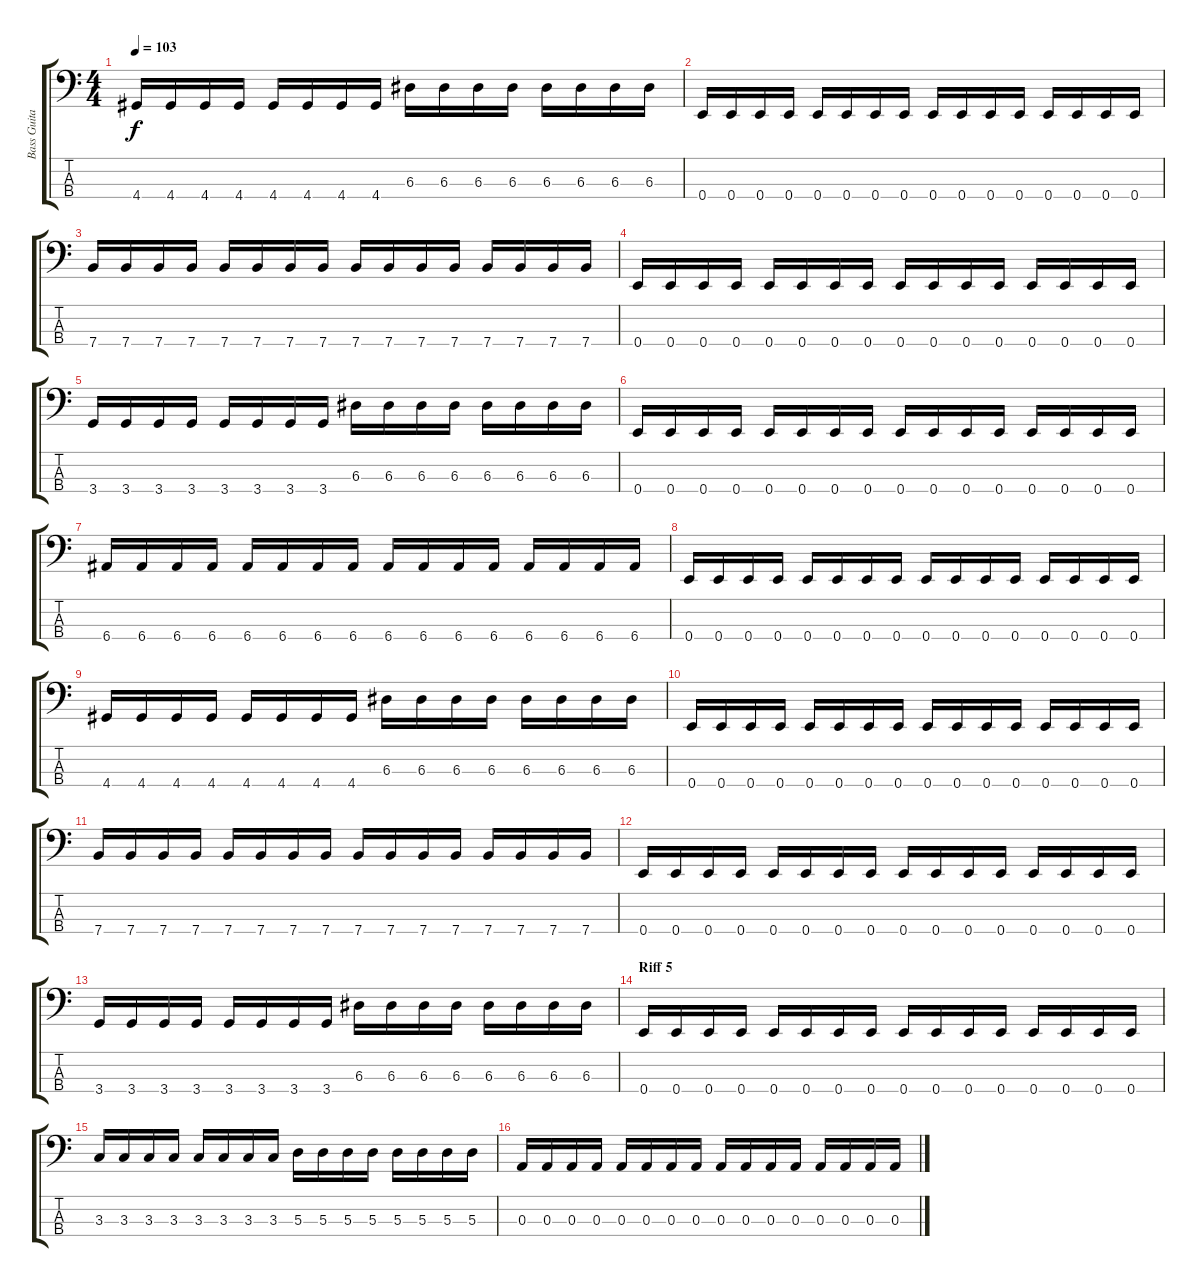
\track ("Bass Guitar" "Bass Guita") {instrument electricbasspick}
\staff {score tabs}
\tuning (G2 D2 A1 E1) {hide}
\ts (4 4)
\tempo 103
\clef f4
\ks c
4.4.16{dy f} 4.4.16 4.4.16 4.4.16 4.4.16 4.4.16 4.4.16 4.4.16 6.3.16 6.3.16 6.3.16 6.3.16 6.3.16 6.3.16 6.3.16 6.3.16 |
0.4.16 0.4.16 0.4.16 0.4.16 0.4.16 0.4.16 0.4.16 0.4.16 0.4.16 0.4.16 0.4.16 0.4.16 0.4.16 0.4.16 0.4.16 0.4.16 |
7.4.16 7.4.16 7.4.16 7.4.16 7.4.16 7.4.16 7.4.16 7.4.16 7.4.16 7.4.16 7.4.16 7.4.16 7.4.16 7.4.16 7.4.16 7.4.16 |
0.4.16 0.4.16 0.4.16 0.4.16 0.4.16 0.4.16 0.4.16 0.4.16 0.4.16 0.4.16 0.4.16 0.4.16 0.4.16 0.4.16 0.4.16 0.4.16 |
3.4.16 3.4.16 3.4.16 3.4.16 3.4.16 3.4.16 3.4.16 3.4.16 6.3.16 6.3.16 6.3.16 6.3.16 6.3.16 6.3.16 6.3.16 6.3.16 |
0.4.16 0.4.16 0.4.16 0.4.16 0.4.16 0.4.16 0.4.16 0.4.16 0.4.16 0.4.16 0.4.16 0.4.16 0.4.16 0.4.16 0.4.16 0.4.16 |
6.4.16 6.4.16 6.4.16 6.4.16 6.4.16 6.4.16 6.4.16 6.4.16 6.4.16 6.4.16 6.4.16 6.4.16 6.4.16 6.4.16 6.4.16 6.4.16 |
0.4.16 0.4.16 0.4.16 0.4.16 0.4.16 0.4.16 0.4.16 0.4.16 0.4.16 0.4.16 0.4.16 0.4.16 0.4.16 0.4.16 0.4.16 0.4.16 |
4.4.16 4.4.16 4.4.16 4.4.16 4.4.16 4.4.16 4.4.16 4.4.16 6.3.16 6.3.16 6.3.16 6.3.16 6.3.16 6.3.16 6.3.16 6.3.16 |
0.4.16 0.4.16 0.4.16 0.4.16 0.4.16 0.4.16 0.4.16 0.4.16 0.4.16 0.4.16 0.4.16 0.4.16 0.4.16 0.4.16 0.4.16 0.4.16 |
7.4.16 7.4.16 7.4.16 7.4.16 7.4.16 7.4.16 7.4.16 7.4.16 7.4.16 7.4.16 7.4.16 7.4.16 7.4.16 7.4.16 7.4.16 7.4.16 |
0.4.16 0.4.16 0.4.16 0.4.16 0.4.16 0.4.16 0.4.16 0.4.16 0.4.16 0.4.16 0.4.16 0.4.16 0.4.16 0.4.16 0.4.16 0.4.16 |
3.4.16 3.4.16 3.4.16 3.4.16 3.4.16 3.4.16 3.4.16 3.4.16 6.3.16 6.3.16 6.3.16 6.3.16 6.3.16 6.3.16 6.3.16 6.3.16 |
\section ("" "Riff 5")
0.4.16 0.4.16 0.4.16 0.4.16 0.4.16 0.4.16 0.4.16 0.4.16 0.4.16 0.4.16 0.4.16 0.4.16 0.4.16 0.4.16 0.4.16 0.4.16 |
3.3.16 3.3.16 3.3.16 3.3.16 3.3.16 3.3.16 3.3.16 3.3.16 5.3.16 5.3.16 5.3.16 5.3.16 5.3.16 5.3.16 5.3.16 5.3.16 |
0.3.16 0.3.16 0.3.16 0.3.16 0.3.16 0.3.16 0.3.16 0.3.16 0.3.16 0.3.16 0.3.16 0.3.16 0.3.16 0.3.16 0.3.16 0.3.16
